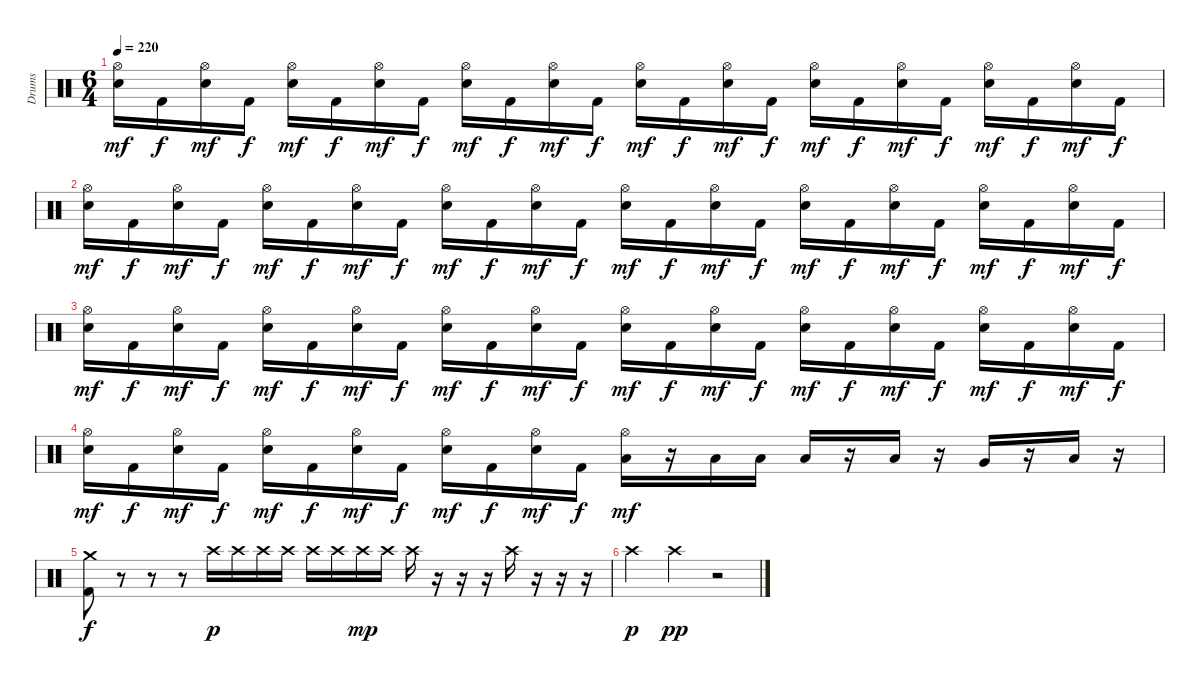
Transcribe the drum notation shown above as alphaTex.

\track ("Drums" "Drums") {instrument percussion}
\staff {score}
\articulation defaults
\ts (6 4)
\tempo 220
\clef neutral
\ks c
("Hi-Hat (open)" "Electric Snare (hit)").16{dy mf} "Kick (hit) 2".16{dy f} ("Hi-Hat (open)" "Electric Snare (hit)").16{dy mf} "Kick (hit) 2".16{dy f} ("Hi-Hat (open)" "Electric Snare (hit)").16{dy mf} "Kick (hit) 2".16{dy f} ("Hi-Hat (open)" "Electric Snare (hit)").16{dy mf} "Kick (hit) 2".16{dy f} ("Hi-Hat (open)" "Electric Snare (hit)").16{dy mf} "Kick (hit) 2".16{dy f} ("Hi-Hat (open)" "Electric Snare (hit)").16{dy mf} "Kick (hit) 2".16{dy f} ("Hi-Hat (open)" "Electric Snare (hit)").16{dy mf} "Kick (hit) 2".16{dy f} ("Hi-Hat (open)" "Electric Snare (hit)").16{dy mf} "Kick (hit) 2".16{dy f} ("Hi-Hat (open)" "Electric Snare (hit)").16{dy mf} "Kick (hit) 2".16{dy f} ("Hi-Hat (open)" "Electric Snare (hit)").16{dy mf} "Kick (hit) 2".16{dy f} ("Hi-Hat (open)" "Electric Snare (hit)").16{dy mf} "Kick (hit) 2".16{dy f} ("Hi-Hat (open)" "Electric Snare (hit)").16{dy mf} "Kick (hit) 2".16{dy f} |
("Hi-Hat (open)" "Electric Snare (hit)").16{dy mf} "Kick (hit) 2".16{dy f} ("Hi-Hat (open)" "Electric Snare (hit)").16{dy mf} "Kick (hit) 2".16{dy f} ("Hi-Hat (open)" "Electric Snare (hit)").16{dy mf} "Kick (hit) 2".16{dy f} ("Hi-Hat (open)" "Electric Snare (hit)").16{dy mf} "Kick (hit) 2".16{dy f} ("Hi-Hat (open)" "Electric Snare (hit)").16{dy mf} "Kick (hit) 2".16{dy f} ("Hi-Hat (open)" "Electric Snare (hit)").16{dy mf} "Kick (hit) 2".16{dy f} ("Hi-Hat (open)" "Electric Snare (hit)").16{dy mf} "Kick (hit) 2".16{dy f} ("Hi-Hat (open)" "Electric Snare (hit)").16{dy mf} "Kick (hit) 2".16{dy f} ("Hi-Hat (open)" "Electric Snare (hit)").16{dy mf} "Kick (hit) 2".16{dy f} ("Hi-Hat (open)" "Electric Snare (hit)").16{dy mf} "Kick (hit) 2".16{dy f} ("Hi-Hat (open)" "Electric Snare (hit)").16{dy mf} "Kick (hit) 2".16{dy f} ("Hi-Hat (open)" "Electric Snare (hit)").16{dy mf} "Kick (hit) 2".16{dy f} |
("Hi-Hat (open)" "Electric Snare (hit)").16{dy mf} "Kick (hit) 2".16{dy f} ("Hi-Hat (open)" "Electric Snare (hit)").16{dy mf} "Kick (hit) 2".16{dy f} ("Hi-Hat (open)" "Electric Snare (hit)").16{dy mf} "Kick (hit) 2".16{dy f} ("Hi-Hat (open)" "Electric Snare (hit)").16{dy mf} "Kick (hit) 2".16{dy f} ("Hi-Hat (open)" "Electric Snare (hit)").16{dy mf} "Kick (hit) 2".16{dy f} ("Hi-Hat (open)" "Electric Snare (hit)").16{dy mf} "Kick (hit) 2".16{dy f} ("Hi-Hat (open)" "Electric Snare (hit)").16{dy mf} "Kick (hit) 2".16{dy f} ("Hi-Hat (open)" "Electric Snare (hit)").16{dy mf} "Kick (hit) 2".16{dy f} ("Hi-Hat (open)" "Electric Snare (hit)").16{dy mf} "Kick (hit) 2".16{dy f} ("Hi-Hat (open)" "Electric Snare (hit)").16{dy mf} "Kick (hit) 2".16{dy f} ("Hi-Hat (open)" "Electric Snare (hit)").16{dy mf} "Kick (hit) 2".16{dy f} ("Hi-Hat (open)" "Electric Snare (hit)").16{dy mf} "Kick (hit) 2".16{dy f} |
("Hi-Hat (open)" "Electric Snare (hit)").16{dy mf} "Kick (hit) 2".16{dy f} ("Hi-Hat (open)" "Electric Snare (hit)").16{dy mf} "Kick (hit) 2".16{dy f} ("Hi-Hat (open)" "Electric Snare (hit)").16{dy mf} "Kick (hit) 2".16{dy f} ("Hi-Hat (open)" "Electric Snare (hit)").16{dy mf} "Kick (hit) 2".16{dy f} ("Hi-Hat (open)" "Electric Snare (hit)").16{dy mf} "Kick (hit) 2".16{dy f} ("Hi-Hat (open)" "Electric Snare (hit)").16{dy mf} "Kick (hit) 2".16{dy f} ("Hi-Hat (open)" "Low Tom (hit)").16{dy mf} r.16 "Low Tom (hit)".16 "Low Tom (hit)".16 "Low Tom (hit)".16 r.16 "Low Tom (hit)".16 r.16 "Very Low Tom (hit)".16 r.16 "Low Floor Tom (hit)".16 r.16 |
("Crash medium (hit)" "Kick (hit) 2").8{dy f} r.8 r.8 r.8 "Crash high (hit)".16{dy p} "Crash high (hit)".16 "Crash high (hit)".16 "Crash high (hit)".16 "Crash high (hit)".16 "Crash high (hit)".16 "Crash high (hit)".16{dy mp} "Crash high (hit)".16 "Crash high (hit)".16 r.16 r.16 r.16 "Crash high (hit)".16 r.16 r.16 r.16 |
"Crash high (hit)".2{dy p} "Crash high (hit)".2{dy pp} r.2
